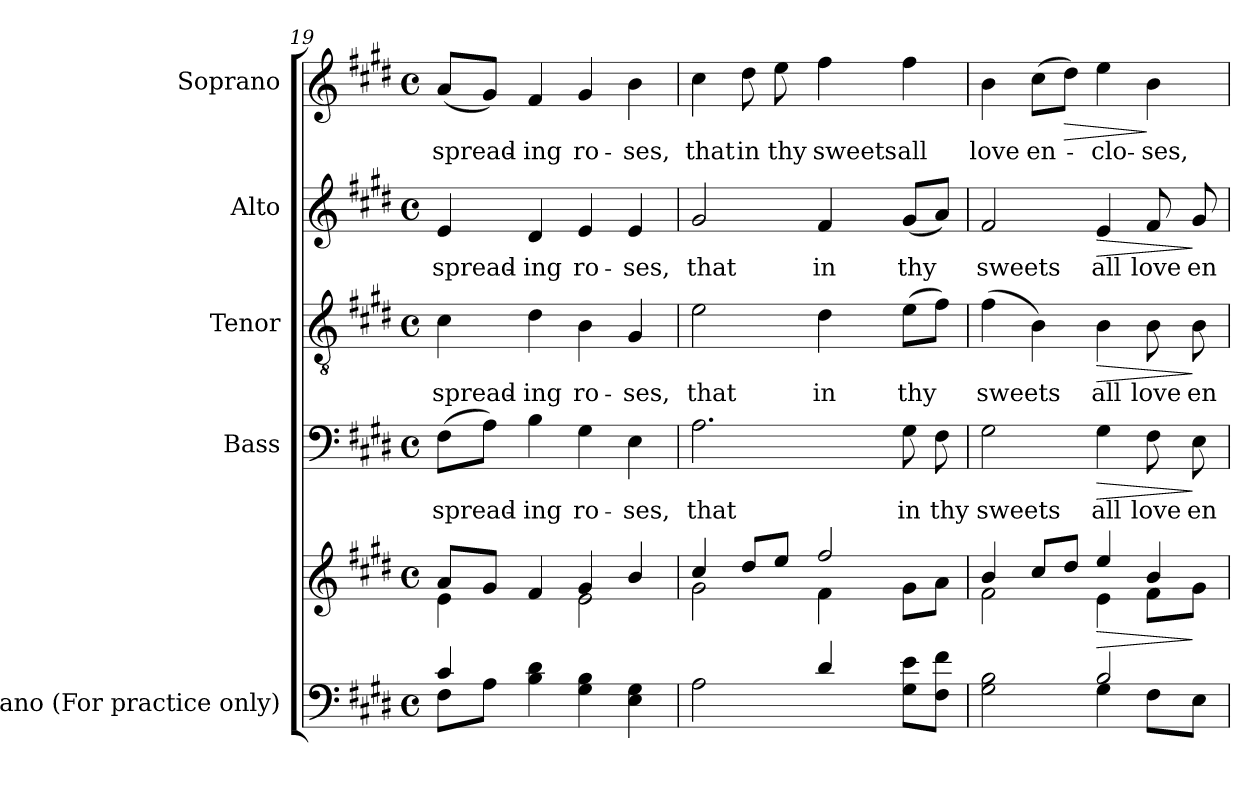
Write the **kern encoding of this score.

**kern	**kern	**dynam	**kern	**text	**dynam	**kern	**text	**dynam	**kern	**text	**dynam	**kern	**text	**dynam
*part5	*part5	*part5	*part4	*part4	*part4	*part3	*part3	*part3	*part2	*part2	*part2	*part1	*part1	*part1
*staff6	*staff5	*staff5/6	*staff4	*staff4	*staff4	*staff3	*staff3	*staff3	*staff2	*staff2	*staff2	*staff1	*staff1	*staff1
*I"Piano (For  practice only)	*	*	*I"Bass	*	*	*I"Tenor	*	*	*I"Alto	*	*	*I"Soprano	*	*
*I'Pno.	*	*	*I'B.	*	*	*I'T.	*	*	*I'A.	*	*	*I'S.	*	*
*clefF4	*clefG2	*	*clefF4	*	*	*clefGv2	*	*	*clefG2	*	*	*clefG2	*	*
*	*	*	*	*	*	*ITrd7c12	*	*	*	*	*	*	*	*
*k[f#c#g#d#]	*k[f#c#g#d#]	*	*k[f#c#g#d#]	*	*	*k[f#c#g#d#]	*	*	*k[f#c#g#d#]	*	*	*k[f#c#g#d#]	*	*
*E:	*E:	*	*E:	*	*	*E:	*	*	*E:	*	*	*E:	*	*
*M4/4	*M4/4	*	*M4/4	*	*	*M4/4	*	*	*M4/4	*	*	*M4/4	*	*
*met(c)	*met(c)	*	*met(c)	*	*	*met(c)	*	*	*met(c)	*	*	*met(c)	*	*
=19	=19	=19	=19	=19	=19	=19	=19	=19	=19	=19	=19	=19	=19	=19
*^	*^	*	*	*	*	*	*	*	*	*	*	*	*	*
!	!	!	!	!	!	!LO:LY:b:color=#000000	!	!	!	!	!	!	!	!	!	!
!	!	!	!	!	!	!	!	!	!LO:LY:b:color=#000000	!	!	!	!	!	!	!
!	!	!	!	!	!	!	!	!	!	!	!	!LO:LY:b:color=#000000	!	!	!	!
!	!	!	!	!	!	!	!	!	!	!	!	!	!	!	!LO:LY:b:color=#000000	!
4c#i/	8F#i\L	8ai/L	4ei\	.	(8F#i\L	spread-	.	4C#i\	spread-	.	4ei/	spread-	.	(8ai/L	spread-	.
.	8Ai\J	8g#i/J	.	.	8Ai\J)	.	.	.	.	.	.	.	.	8g#i/J)	.	.
!	!	!	!	!	!	!LO:LY:b:color=#000000	!	!	!	!	!	!	!	!	!	!
!	!	!	!	!	!	!	!	!	!LO:LY:b:color=#000000	!	!	!	!	!	!	!
!	!	!	!	!	!	!	!	!	!	!	!	!LO:LY:b:color=#000000	!	!	!	!
!	!	!	!	!	!	!	!	!	!	!	!	!	!	!	!LO:LY:b:color=#000000	!
2.ryy	4Bi\ 4d#i	4f#i/	4ryy	.	4Bi\	-ing	.	4D#i\	-ing	.	4d#i/	-ing	.	4f#i/	-ing	.
!	!	!	!	!	!	!LO:LY:b:color=#000000	!	!	!	!	!	!	!	!	!	!
!	!	!	!	!	!	!	!	!	!LO:LY:b:color=#000000	!	!	!	!	!	!	!
!	!	!	!	!	!	!	!	!	!	!	!	!LO:LY:b:color=#000000	!	!	!	!
!	!	!	!	!	!	!	!	!	!	!	!	!	!	!	!LO:LY:b:color=#000000	!
.	4G#i\ 4Bi	4g#i/	2ei\	.	4G#i\	ro-	.	4BBi\	ro-	.	4ei/	ro-	.	4g#i/	ro-	.
!	!	!	!	!	!	!LO:LY:b:color=#000000	!	!	!	!	!	!	!	!	!	!
!	!	!	!	!	!	!	!	!	!LO:LY:b:color=#000000	!	!	!	!	!	!	!
!	!	!	!	!	!	!	!	!	!	!	!	!LO:LY:b:color=#000000	!	!	!	!
!	!	!	!	!	!	!	!	!	!	!	!	!	!	!	!LO:LY:b:color=#000000	!
.	4Ei\ 4G#i	4bi/	.	.	4Ei\	-ses,	.	4GG#i/	-ses,	.	4ei/	-ses,	.	4bi\	-ses,	.
*v	*v	*	*	*	*	*	*	*	*	*	*	*	*	*	*	*
=20	=20	=20	=20	=20	=20	=20	=20	=20	=20	=20	=20	=20	=20	=20	=20
*^	*	*	*	*	*	*	*	*	*	*	*	*	*	*	*
!	!	!	!	!	!	!LO:LY:b:color=#000000	!	!	!	!	!	!	!	!	!	!
*v	*v	*	*	*	*	*	*	*	*	*	*	*	*	*	*	*
*^	*	*	*	*	*	*	*	*	*	*	*	*	*	*	*
!	!	!	!	!	!	!	!	!	!LO:LY:b:color=#000000	!	!	!	!	!	!	!
*v	*v	*	*	*	*	*	*	*	*	*	*	*	*	*	*	*
*^	*	*	*	*	*	*	*	*	*	*	*	*	*	*	*
!	!	!	!	!	!	!	!	!	!	!	!	!LO:LY:b:color=#000000	!	!	!	!
*v	*v	*	*	*	*	*	*	*	*	*	*	*	*	*	*	*
*^	*	*	*	*	*	*	*	*	*	*	*	*	*	*	*
!	!	!	!	!	!	!	!	!	!	!	!	!	!	!	!LO:LY:b:color=#000000	!
*v	*v	*	*	*	*	*	*	*	*	*	*	*	*	*	*	*
2Ai\	4cc#i/	2g#i\	.	2.Ai\	that	.	2Ei\	that	.	2g#i/	that	.	4cc#i\	that	.
!	!	!	!	!	!	!	!	!	!	!	!	!	!	!LO:LY:b:color=#000000	!
.	8dd#i/L	.	.	.	.	.	.	.	.	.	.	.	8dd#i\	in	.
!	!	!	!	!	!	!	!	!	!	!	!	!	!	!LO:LY:b:color=#000000	!
.	8eei/J	.	.	.	.	.	.	.	.	.	.	.	8eei\	thy	.
!	!	!	!	!	!	!	!	!LO:LY:b:color=#000000	!	!	!	!	!	!	!
!	!	!	!	!	!	!	!	!	!	!	!LO:LY:b:color=#000000	!	!	!	!
!	!	!	!	!	!	!	!	!	!	!	!	!	!	!LO:LY:b:color=#000000	!
4d#i/	2ff#i/	4f#i\	.	.	.	.	4D#i\	in	.	4f#i/	in	.	4ff#i\	sweets	.
!	!	!	!	!	!LO:LY:b:color=#000000	!	!	!	!	!	!	!	!	!	!
!	!	!	!	!	!	!	!	!LO:LY:b:color=#000000	!	!	!	!	!	!	!
!	!	!	!	!	!	!	!	!	!	!	!LO:LY:b:color=#000000	!	!	!	!
!	!	!	!	!	!	!	!	!	!	!	!	!	!	!LO:LY:b:color=#000000	!
8G#i\ 8eiL	.	8g#i\L	.	8G#i\	in	.	(8Ei\L	thy	.	(8g#i/L	thy	.	4ff#i\	all	.
!	!	!	!	!	!LO:LY:b:color=#000000	!	!	!	!	!	!	!	!	!	!
8F#i\ 8f#iJ	.	8ai\J	.	8F#i\	thy	.	8F#i\J)	.	.	8ai/J)	.	.	.	.	.
!!LO:LB:g=z
=21	=21	=21	=21	=21	=21	=21	=21	=21	=21	=21	=21	=21	=21	=21	=21
*^	*	*	*	*	*	*	*	*	*	*	*	*	*	*	*
!	!	!	!	!	!	!LO:LY:b:color=#000000	!	!	!	!	!	!	!	!	!	!
!	!	!	!	!	!	!	!	!	!LO:LY:b:color=#000000	!	!	!	!	!	!	!
!	!	!	!	!	!	!	!	!	!	!	!	!LO:LY:b:color=#000000	!	!	!	!
!	!	!	!	!	!	!	!	!	!	!	!	!	!	!	!LO:LY:b:color=#000000	!
2ryy	2G#i\ 2Bi	4bi/	2f#i\	.	2G#i\	sweets	.	(4F#i\	sweets	.	2f#i/	sweets	.	4bi\	love	.
!	!	!	!	!	!	!	!	!	!	!	!	!	!	!	!LO:LY:b:color=#000000	!
.	.	8cc#i/L	.	.	.	.	.	4BBi\)	.	.	.	.	.	(8cc#i\L	en-	.
!	!	!	!	!	!	!	!	!	!	!	!	!	!	!	!	!LO:HP:b
.	.	8dd#i/J	.	.	.	.	.	.	.	.	.	.	.	8dd#i\J)	.	>
!	!	!	!	!LO:HP:b	!	!	!	!	!	!	!	!	!	!	!	!
!	!	!	!	!	!	!LO:LY:b:color=#000000	!LO:HP:b	!	!	!	!	!	!	!	!	!
!	!	!	!	!	!	!	!	!	!LO:LY:b:color=#000000	!LO:HP:b	!	!	!	!	!	!
!	!	!	!	!	!	!	!	!	!	!	!	!LO:LY:b:color=#000000	!LO:HP:b	!	!	!
!	!	!	!	!	!	!	!	!	!	!	!	!	!	!	!LO:LY:b:color=#000000	!
2Bi/	4G#i\	4eei/	4ei\	>	4G#i\	all	>	4BBi\	all	>	4ei/	all	>	4eei\	-clo-	.
!	!	!	!	!	!	!LO:LY:b:color=#000000	!	!	!	!	!	!	!	!	!	!
!	!	!	!	!	!	!	!	!	!LO:LY:b:color=#000000	!	!	!	!	!	!	!
!	!	!	!	!	!	!	!	!	!	!	!	!LO:LY:b:color=#000000	!	!	!	!
!	!	!	!	!	!	!	!	!	!	!	!	!	!	!	!LO:LY:b:color=#000000	!
.	8F#i\L	4bi/	8f#i\L	.	8F#i\	love	.	8BBi\	love	.	8f#i/	love	.	4bi\	-ses,	]
!	!	!	!	!	!	!LO:LY:b:color=#000000	!	!	!	!	!	!	!	!	!	!
!	!	!	!	!	!	!	!	!	!LO:LY:b:color=#000000	!	!	!	!	!	!	!
!	!	!	!	!	!	!	!	!	!	!	!	!LO:LY:b:color=#000000	!	!	!	!
.	8Ei\J	.	8g#i\J	]	8Ei\	en-	]	8BBi\	en-	]	8g#i/	en-	]	.	.	.
*v	*v	*	*	*	*	*	*	*	*	*	*	*	*	*	*	*
*	*v	*v	*	*	*	*	*	*	*	*	*	*	*	*	*
=	=	=	=	=	=	=	=	=	=	=	=	=	=	=
*-	*-	*-	*-	*-	*-	*-	*-	*-	*-	*-	*-	*-	*-	*-
